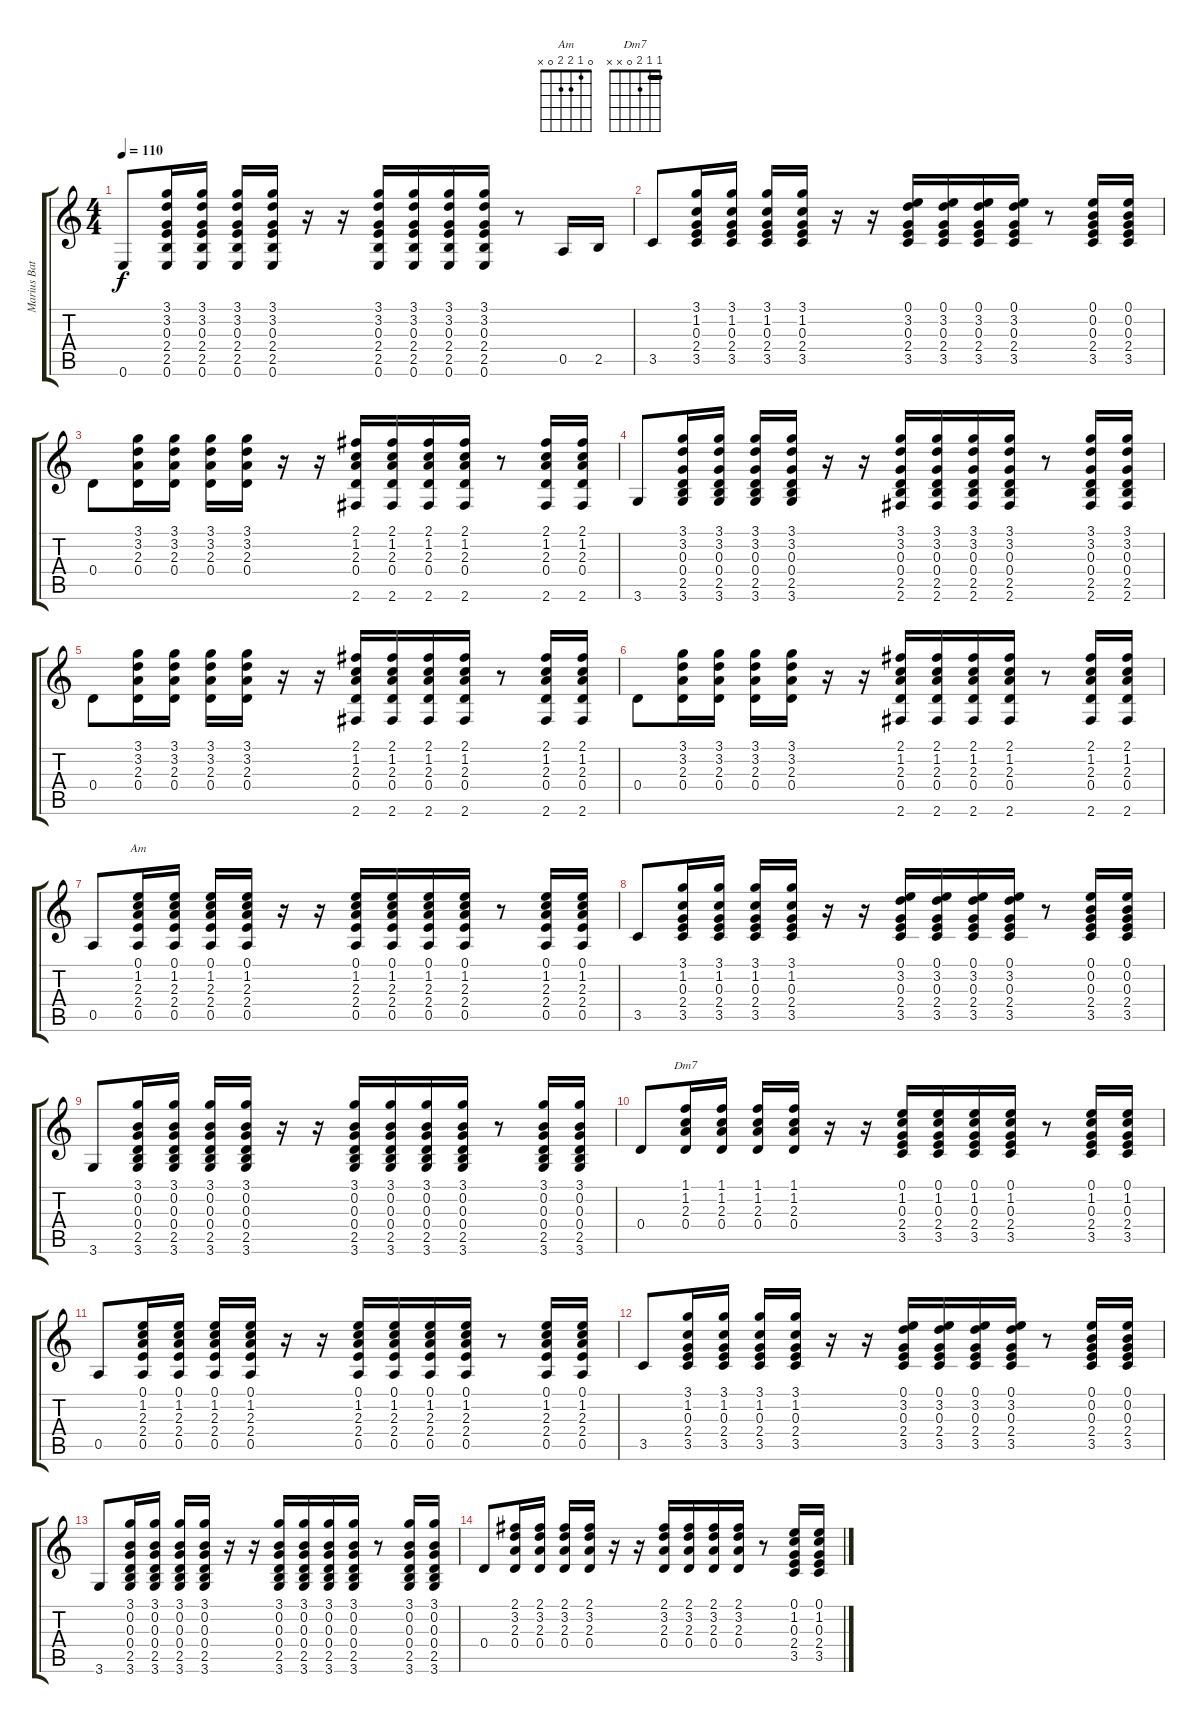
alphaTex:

\track ("Marius Batu" "Marius Bat") {instrument acousticguitarsteel}
\staff {score tabs}
\tuning (E4 B3 G3 D3 A2 E2) {hide}
\chord ("Am" 0 1 2 2 0 x)
\chord ("Dm7" 1 1 2 0 x x) {barre 1}
\ts (4 4)
\tempo 110
\clef g2
\ks c
0.6.8{dy f} (3.1 3.2 0.3 2.4 2.5 0.6).16 (3.1 3.2 0.3 2.4 2.5 0.6).16 (3.1 3.2 0.3 2.4 2.5 0.6).16 (3.1 3.2 0.3 2.4 2.5 0.6).16 r.16 r.16 (3.1 3.2 0.3 2.4 2.5 0.6).16 (3.1 3.2 0.3 2.4 2.5 0.6).16 (3.1 3.2 0.3 2.4 2.5 0.6).16 (3.1 3.2 0.3 2.4 2.5 0.6).16 r.8 0.5.16 2.5.16 |
3.5.8 (3.1 1.2 0.3 2.4 3.5).16 (3.1 1.2 0.3 2.4 3.5).16 (3.1 1.2 0.3 2.4 3.5).16 (3.1 1.2 0.3 2.4 3.5).16 r.16 r.16 (0.1 3.2 0.3 2.4 3.5).16 (0.1 3.2 0.3 2.4 3.5).16 (0.1 3.2 0.3 2.4 3.5).16 (0.1 3.2 0.3 2.4 3.5).16 r.8 (0.1 0.2 0.3 2.4 3.5).16 (0.1 0.2 0.3 2.4 3.5).16 |
0.4.8 (3.1 3.2 2.3 0.4).16 (3.1 3.2 2.3 0.4).16 (3.1 3.2 2.3 0.4).16 (3.1 3.2 2.3 0.4).16 r.16 r.16 (2.1 1.2 2.3 0.4 2.6).16 (2.1 1.2 2.3 0.4 2.6).16 (2.1 1.2 2.3 0.4 2.6).16 (2.1 1.2 2.3 0.4 2.6).16 r.8 (2.1 1.2 2.3 0.4 2.6).16 (2.1 1.2 2.3 0.4 2.6).16 |
3.6.8 (3.1 3.2 0.3 0.4 2.5 3.6).16 (3.1 3.2 0.3 0.4 2.5 3.6).16 (3.1 3.2 0.3 0.4 2.5 3.6).16 (3.1 3.2 0.3 0.4 2.5 3.6).16 r.16 r.16 (3.1 3.2 0.3 0.4 2.5 2.6).16 (3.1 3.2 0.3 0.4 2.5 2.6).16 (3.1 3.2 0.3 0.4 2.5 2.6).16 (3.1 3.2 0.3 0.4 2.5 2.6).16 r.8 (3.1 3.2 0.3 0.4 2.5 2.6).16 (3.1 3.2 0.3 0.4 2.5 2.6).16 |
0.4.8 (3.1 3.2 2.3 0.4).16 (3.1 3.2 2.3 0.4).16 (3.1 3.2 2.3 0.4).16 (3.1 3.2 2.3 0.4).16 r.16 r.16 (2.1 1.2 2.3 0.4 2.6).16 (2.1 1.2 2.3 0.4 2.6).16 (2.1 1.2 2.3 0.4 2.6).16 (2.1 1.2 2.3 0.4 2.6).16 r.8 (2.1 1.2 2.3 0.4 2.6).16 (2.1 1.2 2.3 0.4 2.6).16 |
0.4.8 (3.1 3.2 2.3 0.4).16 (3.1 3.2 2.3 0.4).16 (3.1 3.2 2.3 0.4).16 (3.1 3.2 2.3 0.4).16 r.16 r.16 (2.1 1.2 2.3 0.4 2.6).16 (2.1 1.2 2.3 0.4 2.6).16 (2.1 1.2 2.3 0.4 2.6).16 (2.1 1.2 2.3 0.4 2.6).16 r.8 (2.1 1.2 2.3 0.4 2.6).16 (2.1 1.2 2.3 0.4 2.6).16 |
0.5.8 (0.1 1.2 2.3 2.4 0.5).16{ch "Am"} (0.1 1.2 2.3 2.4 0.5).16 (0.1 1.2 2.3 2.4 0.5).16 (0.1 1.2 2.3 2.4 0.5).16 r.16 r.16 (0.1 1.2 2.3 2.4 0.5).16 (0.1 1.2 2.3 2.4 0.5).16 (0.1 1.2 2.3 2.4 0.5).16 (0.1 1.2 2.3 2.4 0.5).16 r.8 (0.1 1.2 2.3 2.4 0.5).16 (0.1 1.2 2.3 2.4 0.5).16 |
3.5.8 (3.1 1.2 0.3 2.4 3.5).16 (3.1 1.2 0.3 2.4 3.5).16 (3.1 1.2 0.3 2.4 3.5).16 (3.1 1.2 0.3 2.4 3.5).16 r.16 r.16 (0.1 3.2 0.3 2.4 3.5).16 (0.1 3.2 0.3 2.4 3.5).16 (0.1 3.2 0.3 2.4 3.5).16 (0.1 3.2 0.3 2.4 3.5).16 r.8 (0.1 0.2 0.3 2.4 3.5).16 (0.1 0.2 0.3 2.4 3.5).16 |
3.6.8 (3.1 0.2 0.3 0.4 2.5 3.6).16 (3.1 0.2 0.3 0.4 2.5 3.6).16 (3.1 0.2 0.3 0.4 2.5 3.6).16 (3.1 0.2 0.3 0.4 2.5 3.6).16 r.16 r.16 (3.1 0.2 0.3 0.4 2.5 3.6).16 (3.1 0.2 0.3 0.4 2.5 3.6).16 (3.1 0.2 0.3 0.4 2.5 3.6).16 (3.1 0.2 0.3 0.4 2.5 3.6).16 r.8 (3.1 0.2 0.3 0.4 2.5 3.6).16 (3.1 0.2 0.3 0.4 2.5 3.6).16 |
0.4.8 (1.1 1.2 2.3 0.4).16{ch "Dm7"} (1.1 1.2 2.3 0.4).16 (1.1 1.2 2.3 0.4).16 (1.1 1.2 2.3 0.4).16 r.16 r.16 (0.1 1.2 0.3 2.4 3.5).16 (0.1 1.2 0.3 2.4 3.5).16 (0.1 1.2 0.3 2.4 3.5).16 (0.1 1.2 0.3 2.4 3.5).16 r.8 (0.1 1.2 0.3 2.4 3.5).16 (0.1 1.2 0.3 2.4 3.5).16 |
0.5.8 (0.1 1.2 2.3 2.4 0.5).16 (0.1 1.2 2.3 2.4 0.5).16 (0.1 1.2 2.3 2.4 0.5).16 (0.1 1.2 2.3 2.4 0.5).16 r.16 r.16 (0.1 1.2 2.3 2.4 0.5).16 (0.1 1.2 2.3 2.4 0.5).16 (0.1 1.2 2.3 2.4 0.5).16 (0.1 1.2 2.3 2.4 0.5).16 r.8 (0.1 1.2 2.3 2.4 0.5).16 (0.1 1.2 2.3 2.4 0.5).16 |
3.5.8 (3.1 1.2 0.3 2.4 3.5).16 (3.1 1.2 0.3 2.4 3.5).16 (3.1 1.2 0.3 2.4 3.5).16 (3.1 1.2 0.3 2.4 3.5).16 r.16 r.16 (0.1 3.2 0.3 2.4 3.5).16 (0.1 3.2 0.3 2.4 3.5).16 (0.1 3.2 0.3 2.4 3.5).16 (0.1 3.2 0.3 2.4 3.5).16 r.8 (0.1 0.2 0.3 2.4 3.5).16 (0.1 0.2 0.3 2.4 3.5).16 |
3.6.8 (3.1 0.2 0.3 0.4 2.5 3.6).16 (3.1 0.2 0.3 0.4 2.5 3.6).16 (3.1 0.2 0.3 0.4 2.5 3.6).16 (3.1 0.2 0.3 0.4 2.5 3.6).16 r.16 r.16 (3.1 0.2 0.3 0.4 2.5 3.6).16 (3.1 0.2 0.3 0.4 2.5 3.6).16 (3.1 0.2 0.3 0.4 2.5 3.6).16 (3.1 0.2 0.3 0.4 2.5 3.6).16 r.8 (3.1 0.2 0.3 0.4 2.5 3.6).16 (3.1 0.2 0.3 0.4 2.5 3.6).16 |
0.4.8 (2.1 3.2 2.3 0.4).16 (2.1 3.2 2.3 0.4).16 (2.1 3.2 2.3 0.4).16 (2.1 3.2 2.3 0.4).16 r.16 r.16 (2.1 3.2 2.3 0.4).16 (2.1 3.2 2.3 0.4).16 (2.1 3.2 2.3 0.4).16 (2.1 3.2 2.3 0.4).16 r.8 (0.1 1.2 0.3 2.4 3.5).16 (0.1 1.2 0.3 2.4 3.5).16
